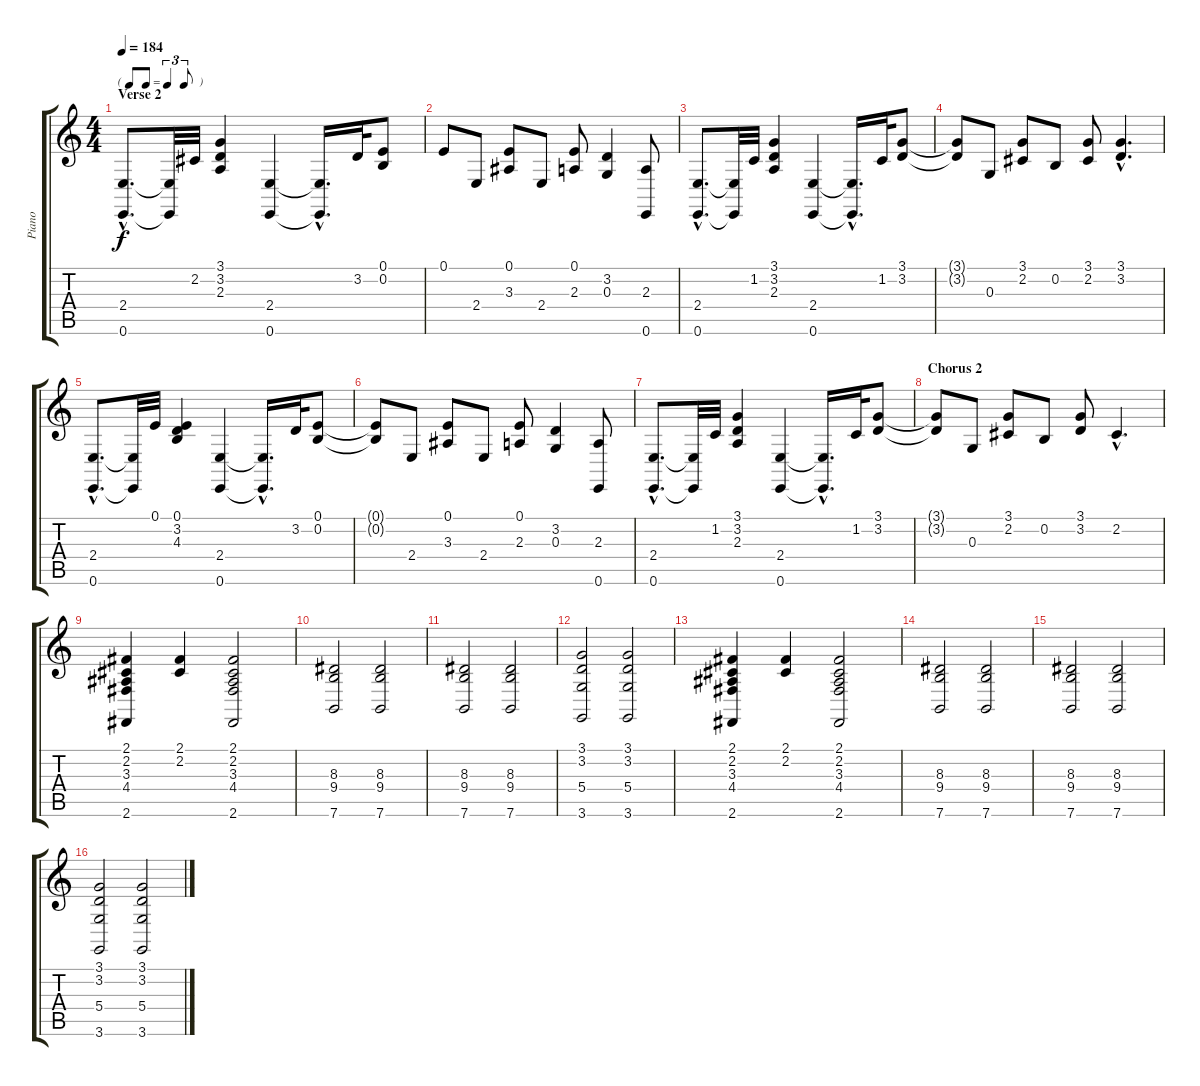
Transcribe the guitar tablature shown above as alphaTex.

\track ("Piano" "Piano") {instrument electricgrandpiano}
\staff {score tabs}
\tuning (E4 B3 G3 D3 A2 E2) {hide}
\ts (4 4)
\tf triplet8th
\section ("" "Verse 2")
\tempo 184
\clef g2
\ks c
(2.4{hac} 0.6{hac}).8{d dy f} (2.4{t} 0.6{t}).32 2.2.32 (3.1 3.2 2.3).4 (2.4 0.6).4 (2.4{hac t} 0.6{t}).16{d} 3.2.32 (0.1 0.2).8 |
0.1.8 2.4.8 (0.1 3.3).8 2.4.8 (0.1 2.3).8 (3.2 0.3).4 (2.3 0.6).8 |
(2.4{hac} 0.6{hac}).8{d} (2.4{t} 0.6{t}).32 1.2.32 (3.1 3.2 2.3).4 (2.4 0.6).4 (2.4{hac t} 0.6{t}).16{d} 1.2.32 (3.1 3.2).8 |
(3.1{t} 3.2{t}).8 0.3.8 (3.1 2.2).8 0.2.8 (3.1 2.2).8 (3.1{hac} 3.2{hac}).4{d} |
(2.4{hac} 0.6{hac}).8{d} (2.4{t} 0.6{t}).32 0.1.32 (0.1 3.2 4.3).4 (2.4 0.6).4 (2.4{hac t} 0.6{t}).16{d} 3.2.32 (0.1 0.2).8 |
(0.1{t} 0.2{t}).8 2.4.8 (0.1 3.3).8 2.4.8 (0.1 2.3).8 (3.2 0.3).4 (2.3 0.6).8 |
(2.4{hac} 0.6{hac}).8{d} (2.4{t} 0.6{t}).32 1.2.32 (3.1 3.2 2.3).4 (2.4 0.6).4 (2.4{hac t} 0.6{hac t}).16{d} 1.2.32 (3.1 3.2).8 |
\section ("" "Chorus 2")
(3.1{t} 3.2{t}).8 0.3.8 (3.1 2.2).8 0.2.8 (3.1 3.2).8 2.2{hac}.4{d} |
(2.1 2.2 3.3 4.4 2.6).4 (2.1 2.2).4 (2.1 2.2 3.3 4.4 2.6).2 |
(8.3 9.4 7.6).2 (8.3 9.4 7.6).2 |
(8.3 9.4 7.6).2 (8.3 9.4 7.6).2 |
(3.1 3.2 5.4 3.6).2 (3.1 3.2 5.4 3.6).2 |
(2.1 2.2 3.3 4.4 2.6).4 (2.1 2.2).4 (2.1 2.2 3.3 4.4 2.6).2 |
(8.3 9.4 7.6).2 (8.3 9.4 7.6).2 |
(8.3 9.4 7.6).2 (8.3 9.4 7.6).2 |
(3.1 3.2 5.4 3.6).2 (3.1 3.2 5.4 3.6).2
